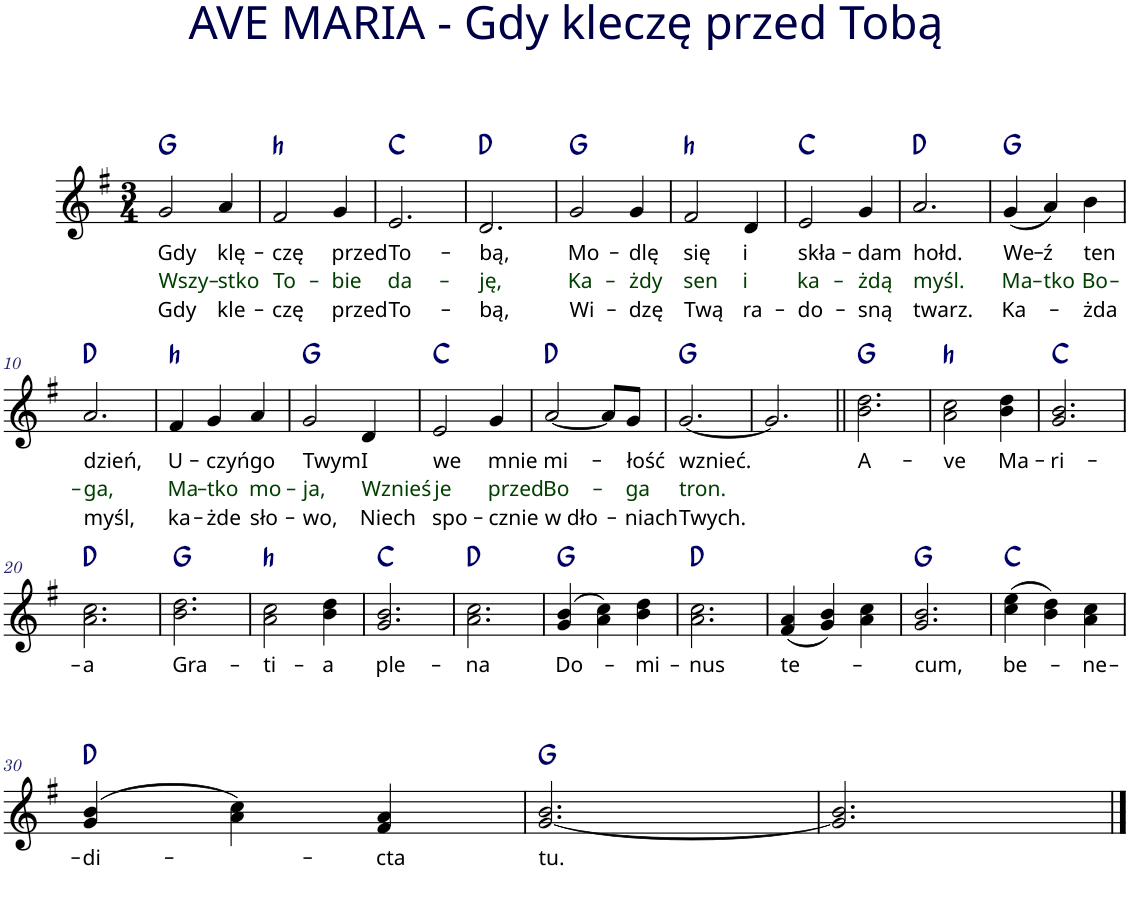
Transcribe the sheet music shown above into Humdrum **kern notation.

**kern	**text	**text	**text	**harte
*part1	*part1	*part1	*part1	*part1
*staff1	*staff1	*staff1	*staff1	*
*I"Kazoo	*	*	*	*
*I'Kaz.	*	*	*	*
*clefG2	*	*	*	*
*k[f#]	*	*	*	*
*M3/4	*	*	*	*
=1	=1	=1	=1	=1
!	!LO:LY:b	!LO:LY:b:color=#003F00	!LO:LY:b	!
2g/	Gdy	Wszy-	Gdy	G:maj
!	!LO:LY:b	!LO:LY:b:color=#003F00	!LO:LY:b	!
4a/	klę-	-stko	kle-	.
=2	=2	=2	=2	=2
!	!LO:LY:b	!LO:LY:b:color=#003F00	!LO:LY:b	!LO:H:kt=h
2f#/	-czę	To-	-czę	N
!	!LO:LY:b	!LO:LY:b:color=#003F00	!LO:LY:b	!
4g/	przed	-bie	przed	.
=3	=3	=3	=3	=3
!	!LO:LY:b	!LO:LY:b:color=#003F00	!LO:LY:b	!
2.e/	To-	da-	To-	C:maj
=4	=4	=4	=4	=4
!	!LO:LY:b	!LO:LY:b:color=#003F00	!LO:LY:b	!
2.d/	-bą,	-ję,	-bą,	D:maj
=5	=5	=5	=5	=5
!	!LO:LY:b	!LO:LY:b:color=#003F00	!LO:LY:b	!
2g/	Mo-	Ka-	Wi-	G:maj
!	!LO:LY:b	!LO:LY:b:color=#003F00	!LO:LY:b	!
4g/	-dlę	-żdy	-dzę	.
=6	=6	=6	=6	=6
!	!LO:LY:b	!LO:LY:b:color=#003F00	!LO:LY:b	!LO:H:kt=h
2f#/	się	sen	Twą	N
!	!LO:LY:b	!LO:LY:b:color=#003F00	!LO:LY:b	!
4d/	i	i	ra-	.
=7	=7	=7	=7	=7
!	!LO:LY:b	!LO:LY:b:color=#003F00	!LO:LY:b	!
2e/	skła-	ka-	-do-	C:maj
!	!LO:LY:b	!LO:LY:b:color=#003F00	!LO:LY:b	!
4g/	-dam	-żdą	-sną	.
=8	=8	=8	=8	=8
!	!LO:LY:b	!LO:LY:b:color=#003F00	!LO:LY:b	!
2.a/	hołd.	myśl.	twarz.	D:maj
=9	=9	=9	=9	=9
!	!LO:LY:b	!LO:LY:b:color=#003F00	!LO:LY:b	!
(4g/	We-	Ma-	Ka-	G:maj
!	!LO:LY:b	!LO:LY:b:color=#003F00	!	!
4a/)	-ź	-tko	.	.
!	!LO:LY:b	!LO:LY:b:color=#003F00	!LO:LY:b	!
4b\	ten	Bo-	-żda	.
!!LO:LB:g=z
=10	=10	=10	=10	=10
!	!LO:LY:b	!LO:LY:b:color=#003F00	!LO:LY:b	!
2.a/	dzień,	-ga,	myśl,	D:maj
=11	=11	=11	=11	=11
!	!LO:LY:b	!LO:LY:b:color=#003F00	!LO:LY:b	!LO:H:kt=h
4f#/	U-	Ma-	ka-	N
!	!LO:LY:b	!LO:LY:b:color=#003F00	!LO:LY:b	!
4g/	-czyń	-tko	-żde	.
!	!LO:LY:b	!LO:LY:b:color=#003F00	!LO:LY:b	!
4a/	go	mo-	sło-	.
=12	=12	=12	=12	=12
!	!LO:LY:b	!LO:LY:b:color=#003F00	!LO:LY:b	!
2g/	Twym	-ja,	-wo,	G:maj
!	!LO:LY:b	!LO:LY:b:color=#003F00	!LO:LY:b	!
4d/	I	Wznieś	Niech	.
=13	=13	=13	=13	=13
!	!LO:LY:b	!LO:LY:b:color=#003F00	!LO:LY:b	!
2e/	we	je	spo-	C:maj
!	!LO:LY:b	!LO:LY:b:color=#003F00	!LO:LY:b	!
4g/	mnie	przed	-cznie	.
=14	=14	=14	=14	=14
!	!LO:LY:b	!LO:LY:b:color=#003F00	!LO:LY:b	!
[2a/	mi-	Bo-	w dło-	D:maj
8a/L]	.	.	.	.
!	!LO:LY:b	!LO:LY:b:color=#003F00	!LO:LY:b	!
8g/J	-łość	-ga	-niach	.
=15	=15	=15	=15	=15
!	!LO:LY:b	!LO:LY:b:color=#003F00	!LO:LY:b	!
[2.g/	wznieć.	tron.	Twych.	G:maj
=16	=16	=16	=16	=16
2.g/]	.	.	.	.
=17||	=17||	=17||	=17||	=17||
!	!LO:LY:b	!	!	!
2.b\ 2.dd\	A-	.	.	G:maj
=18	=18	=18	=18	=18
!	!LO:LY:b	!	!	!LO:H:kt=h
2a\ 2cc\	-ve	.	.	N
!	!LO:LY:b	!	!	!
4b\ 4dd\	Ma-	.	.	.
=19	=19	=19	=19	=19
!	!LO:LY:b	!	!	!
2.g/ 2.b/	-ri-	.	.	C:maj
!!LO:LB:g=z
=20	=20	=20	=20	=20
!	!LO:LY:b	!	!	!
2.a\ 2.cc\	-a	.	.	D:maj
=21	=21	=21	=21	=21
!	!LO:LY:b	!	!	!
2.b\ 2.dd\	Gra-	.	.	G:maj
=22	=22	=22	=22	=22
!	!LO:LY:b	!	!	!LO:H:kt=h
2a\ 2cc\	-ti-	.	.	N
!	!LO:LY:b	!	!	!
4b\ 4dd\	-a	.	.	.
=23	=23	=23	=23	=23
!	!LO:LY:b	!	!	!
2.g/ 2.b/	ple-	.	.	C:maj
=24	=24	=24	=24	=24
!	!LO:LY:b	!	!	!
2.a\ 2.cc\	-na	.	.	D:maj
=25	=25	=25	=25	=25
!	!LO:LY:b	!	!	!
(4g/ 4b/	Do-	.	.	G:maj
4a\ 4cc\)	.	.	.	.
!	!LO:LY:b	!	!	!
4b\ 4dd\	-mi-	.	.	.
=26	=26	=26	=26	=26
!	!LO:LY:b	!	!	!
2.a\ 2.cc\	-nus	.	.	D:maj
=27	=27	=27	=27	=27
!	!LO:LY:b	!	!	!
(4f#/ 4a/	te-	.	.	.
4g/ 4b/)	.	.	.	.
4a\ 4cc\	.	.	.	.
=28	=28	=28	=28	=28
!	!LO:LY:b	!	!	!
2.g/ 2.b/	-cum,	.	.	G:maj
=29	=29	=29	=29	=29
!	!LO:LY:b	!	!	!
(4cc\ 4ee\	be-	.	.	C:maj
4b\ 4dd\)	.	.	.	.
!	!LO:LY:b	!	!	!
4a\ 4cc\	-ne-	.	.	.
!!LO:LB:g=z
=30	=30	=30	=30	=30
!	!LO:LY:b	!	!	!
(4g/ 4b/	-di-	.	.	D:maj
4a\ 4cc\)	.	.	.	.
!	!LO:LY:b	!	!	!
4f#/ 4a/	-cta	.	.	.
=31	=31	=31	=31	=31
!	!LO:LY:b	!	!	!
[2.g/ 2.b/	tu.	.	.	G:maj
=32	=32	=32	=32	=32
2.g/] 2.b/	.	.	.	.
==	==	==	==	==
*-	*-	*-	*-	*-
